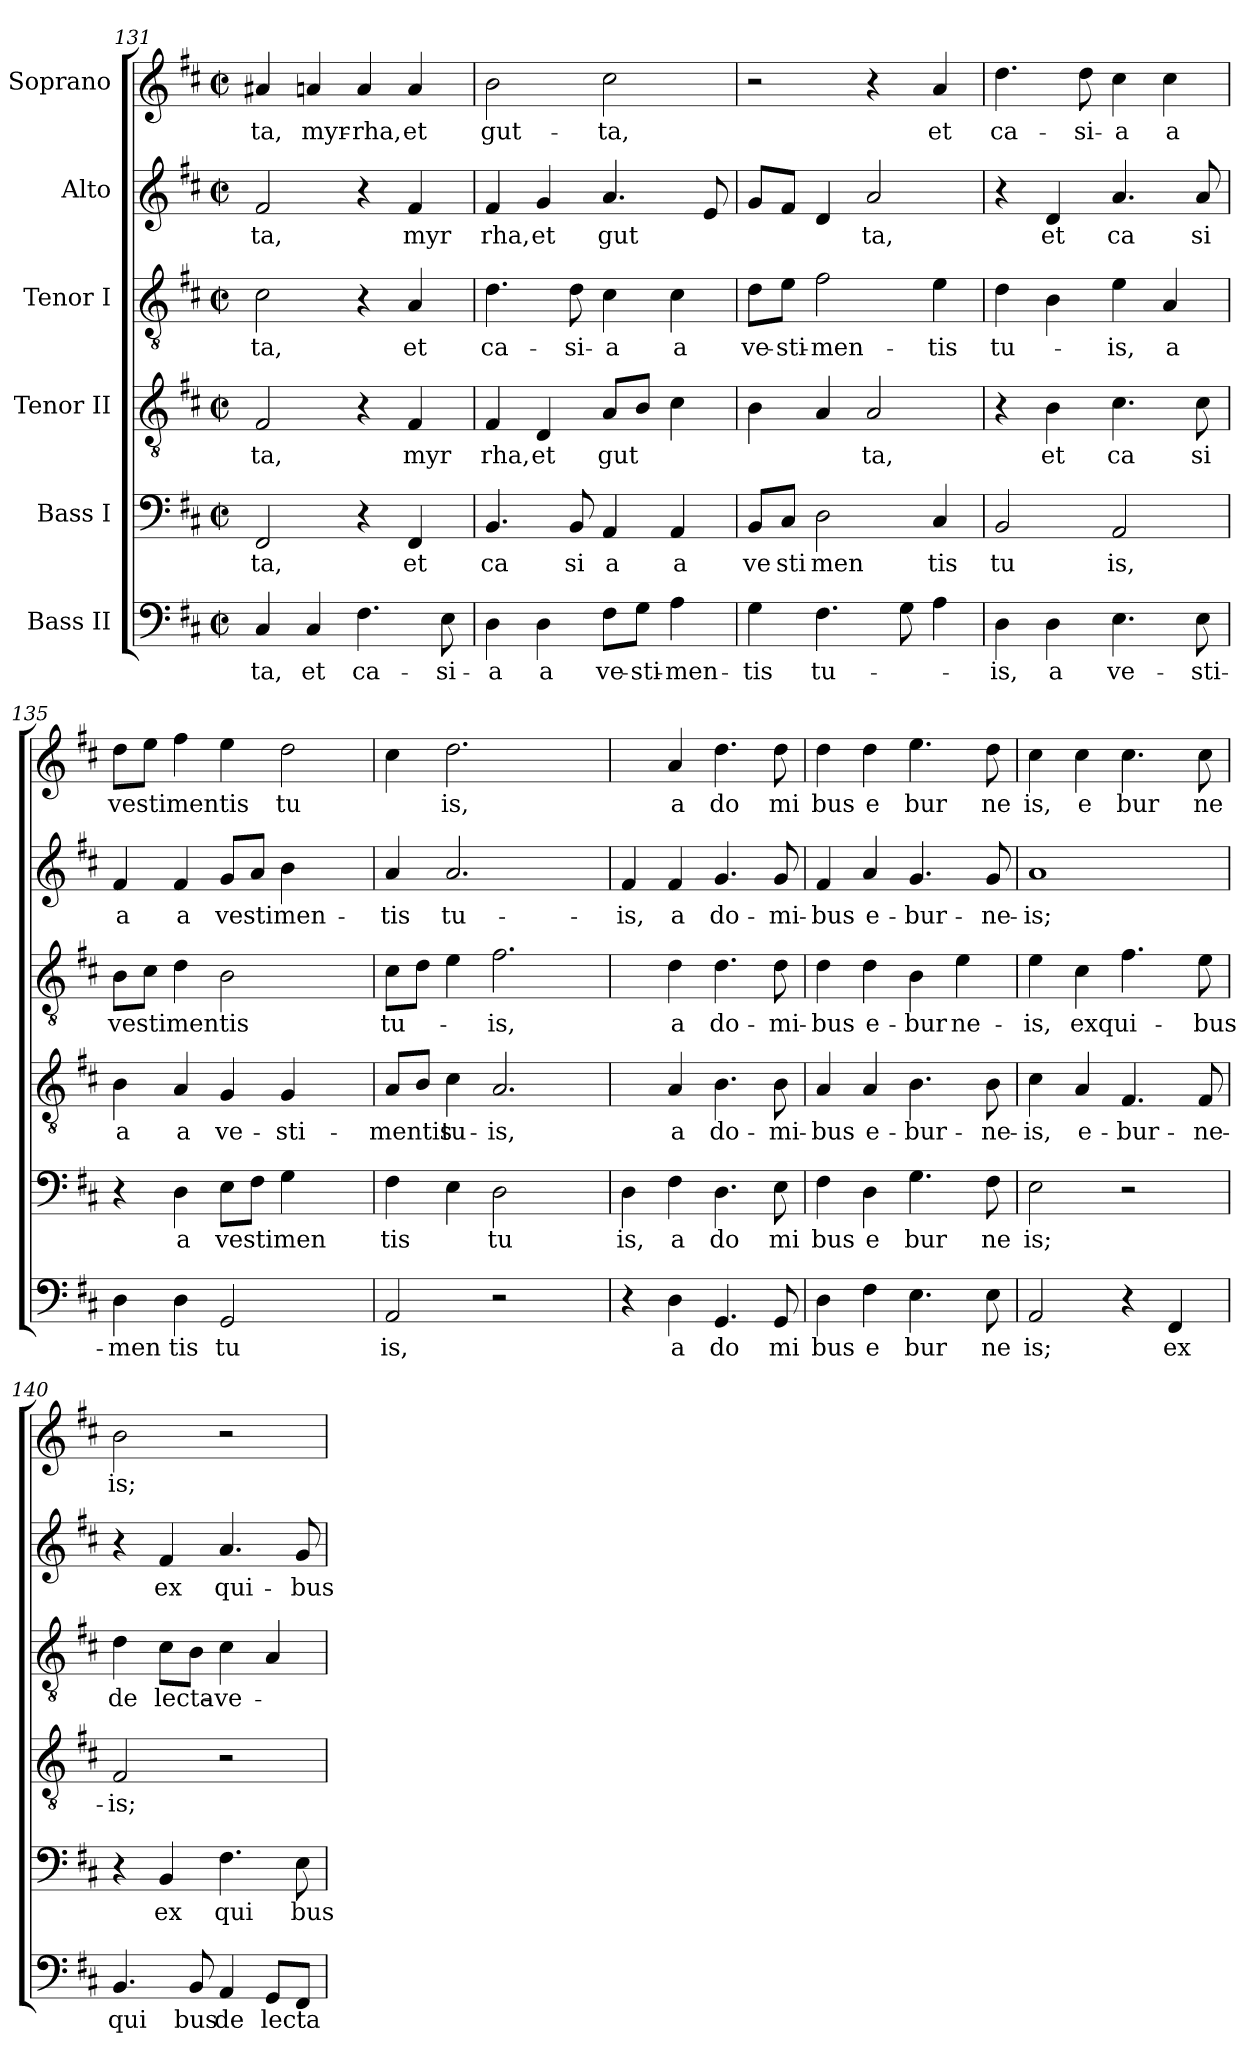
**kern	**text	**kern	**text	**kern	**text	**kern	**text	**kern	**text	**kern	**text
*part6	*part6	*part5	*part5	*part4	*part4	*part3	*part3	*part2	*part2	*part1	*part1
*staff6	*staff6	*staff5	*staff5	*staff4	*staff4	*staff3	*staff3	*staff2	*staff2	*staff1	*staff1
*I"Bass II	*	*I"Bass I	*	*I"Tenor II	*	*I"Tenor I	*	*I"Alto	*	*I"Soprano	*
!!LO:PB:g=z
*clefF4	*	*clefF4	*	*clefGv2	*	*clefGv2	*	*clefG2	*	*clefG2	*
*k[f#c#]	*	*k[f#c#]	*	*k[f#c#]	*	*k[f#c#]	*	*k[f#c#]	*	*k[f#c#]	*
*D:	*	*D:	*	*D:	*	*D:	*	*D:	*	*D:	*
*M2/2	*	*M2/2	*	*M2/2	*	*M2/2	*	*M2/2	*	*M2/2	*
*met(c|)	*	*met(c|)	*	*met(c|)	*	*met(c|)	*	*met(c|)	*	*met(c|)	*
=131	=131	=131	=131	=131	=131	=131	=131	=131	=131	=131	=131
!	!LO:LY:b:cj	!	!LO:LY:b:cj	!	!LO:LY:b:cj	!	!LO:LY:b:cj	!	!LO:LY:b:cj	!	!LO:LY:b:cj
4C#/	-ta,	2FF#/	ta,	2F#/	ta,	2c#\	-ta,	2f#/	-ta,	4a#X/	ta,
!	!LO:LY:b:cj	!	!	!	!	!	!	!	!	!	!LO:LY:b:cj
4C#/	et	.	.	.	.	.	.	.	.	4a/	myr-
!	!LO:LY:b:cj	!	!	!	!	!	!	!	!	!	!LO:LY:b:cj
4.F#\	ca-	4r	.	4r	.	4r	.	4r	.	4a/	-rha,
!	!	!	!LO:LY:b:cj	!	!LO:LY:b:cj	!	!LO:LY:b:cj	!	!LO:LY:b:cj	!	!LO:LY:b:cj
.	.	4FF#/	et	4F#/	myr	4A/	et	4f#/	myr	4a/	et
!	!LO:LY:b:cj	!	!	!	!	!	!	!	!	!	!
8E\	-si-	.	.	.	.	.	.	.	.	.	.
=132	=132	=132	=132	=132	=132	=132	=132	=132	=132	=132	=132
!	!LO:LY:b:cj	!	!LO:LY:b:cj	!	!LO:LY:b:cj	!	!LO:LY:b:cj	!	!LO:LY:b:cj	!	!LO:LY:b:cj
4D\	-a	4.BB/	ca	4F#/	rha,	4.d\	ca-	4f#/	rha,	2b\	gut-
!	!LO:LY:b:cj	!	!	!	!LO:LY:b:cj	!	!	!	!LO:LY:b:cj	!	!
4D\	a	.	.	4D/	et	.	.	4g/	et	.	.
!	!	!	!LO:LY:b:cj	!	!	!	!LO:LY:b:cj	!	!	!	!
.	.	8BB/	si	.	.	8d\	-si-	.	.	.	.
!	!LO:LY:b:cj	!	!LO:LY:b:cj	!	!LO:LY:b	!	!LO:LY:b:cj	!	!LO:LY:b	!	!LO:LY:b:cj
8F#\L	ve-	4AA/	a	8A/L	gut	4c#\	-a	4.a/	gut	2cc#\	-ta,
!	!LO:LY:b:cj	!	!	!	!	!	!	!	!	!	!
8G\J	-sti-	.	.	8B/J	.	.	.	.	.	.	.
!	!LO:LY:b:cj	!	!LO:LY:b:cj	!	!	!	!LO:LY:b:cj	!	!	!	!
4A\	-men-	4AA/	a	4c#\	.	4c#\	a	.	.	.	.
.	.	.	.	.	.	.	.	8e/	.	.	.
=133	=133	=133	=133	=133	=133	=133	=133	=133	=133	=133	=133
!	!LO:LY:b:cj	!	!LO:LY:b:cj	!	!	!	!LO:LY:b:cj	!	!	!	!
4G\	-tis	8BB/L	ve	4B\	.	8d\L	ve-	8g/L	.	2r	.
!	!	!	!LO:LY:b:cj	!	!	!	!LO:LY:b:cj	!	!	!	!
.	.	8C#/J	sti	.	.	8e\J	-sti-	8f#/J	.	.	.
!	!LO:LY:b:cj	!	!LO:LY:b:cj	!	!	!	!LO:LY:b:cj	!	!	!	!
4.F#\	tu-	2D\	men	4A/	.	2f#\	-men-	4d/	.	.	.
!	!	!	!	!	!LO:LY:b:cj	!	!	!	!LO:LY:b:cj	!	!
.	.	.	.	2A/	ta,	.	.	2a/	ta,	4r	.
8G\	.	.	.	.	.	.	.	.	.	.	.
!	!	!	!LO:LY:b:cj	!	!	!	!LO:LY:b:cj	!	!	!	!LO:LY:b:cj
4A\	.	4C#/	tis	.	.	4e\	-tis	.	.	4a/	et
=134	=134	=134	=134	=134	=134	=134	=134	=134	=134	=134	=134
!	!LO:LY:b:cj	!	!LO:LY:b:cj	!	!	!	!LO:LY:b:cj	!	!	!	!LO:LY:b:cj
4D\	-is,	2BB/	tu	4r	.	4d\	tu-	4r	.	4.dd\	ca-
!	!LO:LY:b:cj	!	!	!	!LO:LY:b:cj	!	!	!	!LO:LY:b:cj	!	!
4D\	a	.	.	4B\	et	4B\	.	4d/	et	.	.
!	!	!	!	!	!	!	!	!	!	!	!LO:LY:b:cj
.	.	.	.	.	.	.	.	.	.	8dd\	-si-
!	!LO:LY:b:cj	!	!LO:LY:b:cj	!	!LO:LY:b:cj	!	!LO:LY:b:cj	!	!LO:LY:b:cj	!	!LO:LY:b:cj
4.E\	ve-	2AA/	is,	4.c#\	ca	4e\	-is,	4.a/	ca	4cc#\	-a
!	!	!	!	!	!	!	!LO:LY:b:cj	!	!	!	!LO:LY:b:cj
.	.	.	.	.	.	4A/	a	.	.	4cc#\	a
!	!LO:LY:b:cj	!	!	!	!LO:LY:b:cj	!	!	!	!LO:LY:b:cj	!	!
8E\	-sti-	.	.	8c#\	si	.	.	8a/	si	.	.
!!LO:LB:g=z
=135	=135	=135	=135	=135	=135	=135	=135	=135	=135	=135	=135
!	!LO:LY:b:cj	!	!	!	!LO:LY:b:cj	!	!LO:LY:b	!	!LO:LY:b:cj	!	!LO:LY:b
4D\	-men	4r	.	4B\	a	8B\L	vestimentis	4f#/	a	8dd\L	vestimentis
.	.	.	.	.	.	8c#\J	.	.	.	8ee\J	.
!	!LO:LY:b:cj	!	!LO:LY:b:cj	!	!LO:LY:b:cj	!	!	!	!LO:LY:b:cj	!	!
4D\	tis	4D\	a	4A/	a	4d\	.	4f#/	a	4ff#\	.
!	!LO:LY:b:cj	!	!LO:LY:b	!	!LO:LY:b:cj	!	!	!	!LO:LY:b	!	!
2GG/	tu	8E\L	vestimen	4G/	ve-	2B\	.	8g/L	vestimen-	4ee\	.
.	.	8F#\J	.	.	.	.	.	8a/J	.	.	.
!	!	!	!	!	!LO:LY:b:cj	!	!	!	!	!	!LO:LY:b:cj
.	.	4G\	.	4G/	-sti-	.	.	4b\	.	2dd\	tu
4ryy	.	4ryy	.	4ryy	.	4ryy	.	4ryy	.	.	.
=136	=136	=136	=136	=136	=136	=136	=136	=136	=136	=136	=136
!	!LO:LY:b:cj	!	!LO:LY:b	!	!LO:LY:b:cj	!	!LO:LY:b:cj	!	!LO:LY:b:cj	!	!
2AA/	is,	4F#\	tis	8A/L	-mentis	8c#\L	tu-	4a/	-tis	4cc#\	.
.	.	.	.	8B/J	.	8d\J	.	.	.	.	.
!	!	!	!	!	!LO:LY:b:cj	!	!	!	!LO:LY:b:cj	!	!LO:LY:b:cj
.	.	4E\	.	4c#\	tu-	4e\	.	2.a/	tu-	2.dd\	is,
!	!	!	!LO:LY:b:cj	!	!LO:LY:b:cj	!	!LO:LY:b:cj	!	!	!	!
2r	.	2D\	tu	2.A/	-is,	2.f#\	-is,	.	.	.	.
4ryy	.	4ryy	.	.	.	.	.	4ryy	.	4ryy	.
=137	=137	=137	=137	=137	=137	=137	=137	=137	=137	=137	=137
!	!	!	!LO:LY:b:cj	!	!	!	!	!	!LO:LY:b:cj	!	!
4r	.	4D\	is,	4ryy	.	4ryy	.	4f#/	-is,	4ryy	.
!	!LO:LY:b:cj	!	!LO:LY:b:cj	!	!LO:LY:b:cj	!	!LO:LY:b:cj	!	!LO:LY:b:cj	!	!LO:LY:b:cj
4D\	a	4F#\	a	4A/	a	4d\	a	4f#/	a	4a/	a
!	!LO:LY:b:cj	!	!LO:LY:b:cj	!	!LO:LY:b:cj	!	!LO:LY:b:cj	!	!LO:LY:b:cj	!	!LO:LY:b:cj
4.GG/	do	4.D\	do	4.B\	do-	4.d\	do-	4.g/	do-	4.dd\	do
!	!LO:LY:b:cj	!	!LO:LY:b:cj	!	!LO:LY:b:cj	!	!LO:LY:b:cj	!	!LO:LY:b:cj	!	!LO:LY:b:cj
8GG/	mi	8E\	mi	8B\	-mi-	8d\	-mi-	8g/	-mi-	8dd\	mi
=138	=138	=138	=138	=138	=138	=138	=138	=138	=138	=138	=138
!	!LO:LY:b:cj	!	!LO:LY:b:cj	!	!LO:LY:b:cj	!	!LO:LY:b:cj	!	!LO:LY:b:cj	!	!LO:LY:b:cj
4D\	bus	4F#\	bus	4A/	-bus	4d\	-bus	4f#/	-bus	4dd\	bus
!	!LO:LY:b:cj	!	!LO:LY:b:cj	!	!LO:LY:b:cj	!	!LO:LY:b:cj	!	!LO:LY:b:cj	!	!LO:LY:b:cj
4F#\	e	4D\	e	4A/	e-	4d\	e-	4a/	e-	4dd\	e
!	!LO:LY:b:cj	!	!LO:LY:b:cj	!	!LO:LY:b:cj	!	!LO:LY:b:cj	!	!LO:LY:b:cj	!	!LO:LY:b:cj
4.E\	bur	4.G\	bur	4.B\	-bur-	4B\	-bur	4.g/	-bur-	4.ee\	bur
!	!	!	!	!	!	!	!LO:LY:b:cj	!	!	!	!
.	.	.	.	.	.	4e\	ne-	.	.	.	.
!	!LO:LY:b:cj	!	!LO:LY:b:cj	!	!LO:LY:b:cj	!	!	!	!LO:LY:b:cj	!	!LO:LY:b:cj
8E\	ne	8F#\	ne	8B\	-ne-	.	.	8g/	-ne-	8dd\	ne
=139	=139	=139	=139	=139	=139	=139	=139	=139	=139	=139	=139
!	!LO:LY:b:cj	!	!LO:LY:b:cj	!	!LO:LY:b:cj	!	!LO:LY:b:cj	!	!LO:LY:b:cj	!	!LO:LY:b:cj
2AA/	is;	2E\	is;	4c#\	-is,	4e\	-is,	1a	-is;	4cc#\	is,
!	!	!	!	!	!LO:LY:b:cj	!	!LO:LY:b	!	!	!	!LO:LY:b:cj
.	.	.	.	4A/	e-	4c#\	exqui-	.	.	4cc#\	e
!	!	!	!	!	!LO:LY:b:cj	!	!	!	!	!	!LO:LY:b:cj
4r	.	2r	.	4.F#/	-bur-	4.f#\	.	.	.	4.cc#\	bur
!	!LO:LY:b:cj	!	!	!	!	!	!	!	!	!	!
4FF#/	ex	.	.	.	.	.	.	.	.	.	.
!	!	!	!	!	!LO:LY:b:cj	!	!LO:LY:b:cj	!	!	!	!LO:LY:b:cj
.	.	.	.	8F#/	-ne-	8e\	-bus	.	.	8cc#\	ne
=140	=140	=140	=140	=140	=140	=140	=140	=140	=140	=140	=140
!	!LO:LY:b:cj	!	!	!	!LO:LY:b:cj	!	!LO:LY:b:cj	!	!	!	!LO:LY:b:cj
4.BB/	qui	4r	.	2F#/	-is;	4d\	de	4r	.	2b\	is;
!	!	!	!LO:LY:b:cj	!	!	!	!LO:LY:b:cj	!	!LO:LY:b:cj	!	!
.	.	4BB/	ex	.	.	8c#\L	lecta-	4f#/	ex	.	.
!	!LO:LY:b:cj	!	!	!	!	!	!	!	!	!	!
8BB/	bus	.	.	.	.	8B\J	.	.	.	.	.
!	!LO:LY:b:cj	!	!LO:LY:b:cj	!	!	!	!LO:LY:b:cj	!	!LO:LY:b:cj	!	!
4AA/	de	4.F#\	qui	2r	.	4c#\	-ve-	4.a/	qui-	2r	.
!	!LO:LY:b:cj	!	!	!	!	!	!	!	!	!	!
8GG/L	lecta	.	.	.	.	4A/	.	.	.	.	.
!	!	!	!LO:LY:b:cj	!	!	!	!	!	!LO:LY:b:cj	!	!
8FF#/J	.	8E\	bus	.	.	.	.	8g/	-bus	.	.
=	=	=	=	=	=	=	=	=	=	=	=
*-	*-	*-	*-	*-	*-	*-	*-	*-	*-	*-	*-
